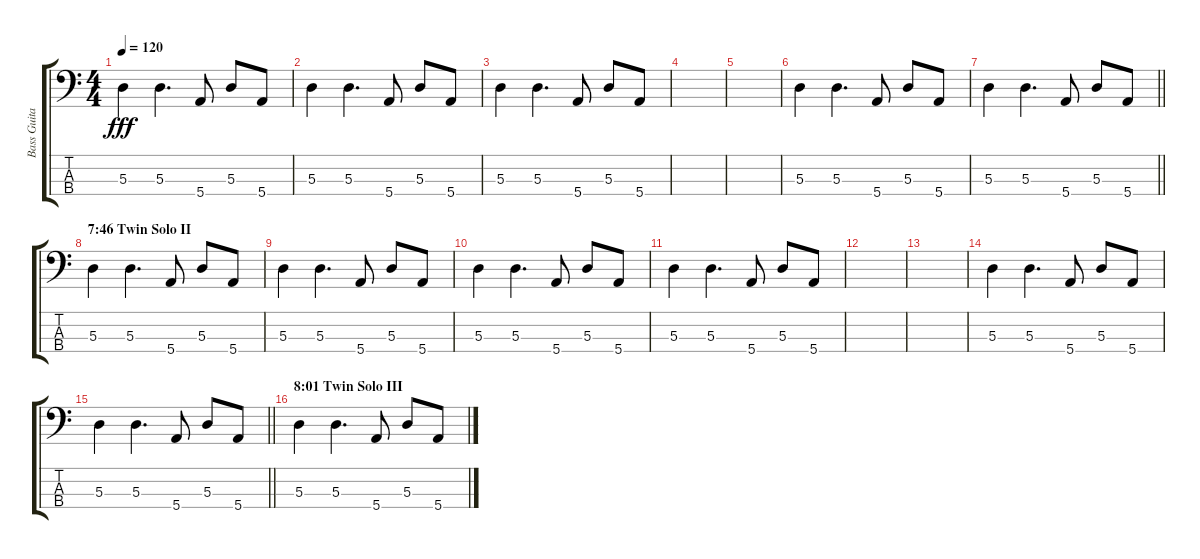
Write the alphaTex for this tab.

\track ("Bass Guitar" "Bass Guita") {instrument acousticbass}
\staff {score tabs}
\tuning (G2 D2 A1 E1) {hide}
\ts (4 4)
\tempo 120
\clef f4
\ks c
5.3.4{dy fff} 5.3.4{d} 5.4.8 5.3.8 5.4.8 |
5.3.4 5.3.4{d} 5.4.8 5.3.8 5.4.8 |
5.3.4 5.3.4{d} 5.4.8 5.3.8 5.4.8 |
|
|
5.3.4 5.3.4{d} 5.4.8 5.3.8 5.4.8 |
\barLineRight lightlight
5.3.4 5.3.4{d} 5.4.8 5.3.8 5.4.8 |
\section ("" "7:46 Twin Solo II")
5.3.4 5.3.4{d} 5.4.8 5.3.8 5.4.8 |
5.3.4 5.3.4{d} 5.4.8 5.3.8 5.4.8 |
5.3.4 5.3.4{d} 5.4.8 5.3.8 5.4.8 |
5.3.4 5.3.4{d} 5.4.8 5.3.8 5.4.8 |
|
|
5.3.4 5.3.4{d} 5.4.8 5.3.8 5.4.8 |
\barLineRight lightlight
5.3.4 5.3.4{d} 5.4.8 5.3.8 5.4.8 |
\section ("" "8:01 Twin Solo III")
5.3.4 5.3.4{d} 5.4.8 5.3.8 5.4.8
